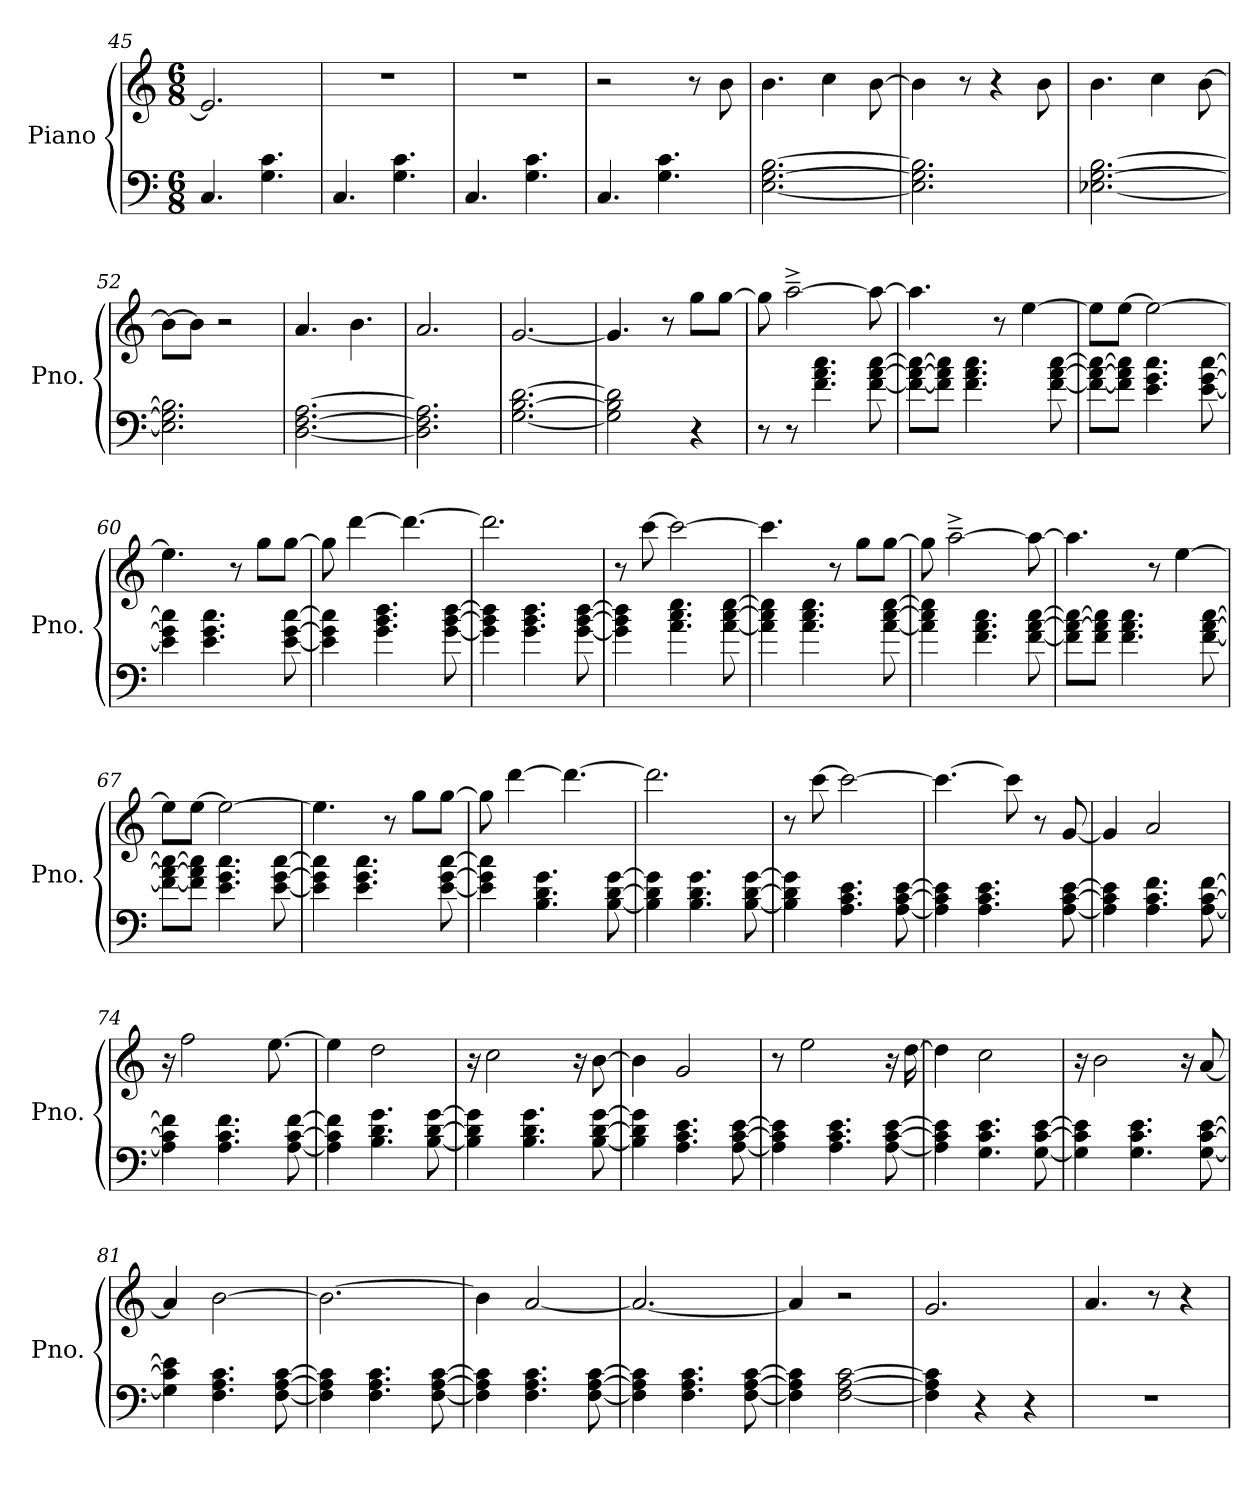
**kern	**kern
*part2	*part1
*staff2	*staff1
*I"Piano	*I"Piano
*I'Pno.	*I'Pno.
*clefF4	*clefG2
*k[]	*k[]
*M6/8	*M6/8
=45	=45
4.C/	2.e/]
4.G\ 4.c\	.
!!LO:PB:g=z
=46	=46
4.C/	2.r
4.G\ 4.c\	.
=47	=47
4.C/	2.r
4.G\ 4.c\	.
=48	=48
4.C/	2r
4.G\ 4.c\	.
.	8r
.	8b\
=49	=49
[2.E\ [2.G\ [2.B\	4.b\
.	4cc\
.	[8b\
=50	=50
2.E\] 2.G\] 2.B\]	4b\]
.	8r
.	4r
.	8b\
=51	=51
[2.E-X\ [2.G\ [2.B\	4.b\
.	4cc\
.	[8b\
=52	=52
2.E-\] 2.G\] 2.B\]	8b\L_
.	8b\J]
.	2r
=53	=53
[2.D\ [2.F\ [2.A\	4.a/
.	4.b\
=54	=54
2.D\] 2.F\] 2.A\]	2.a/
=55	=55
[2.G\ [2.B\ [2.d\	[2.g/
!!LO:LB:g=z
=56	=56
2G\] 2B\] 2d\]	4.g/]
.	8r
4r	8gg\L
.	[8gg\J
=57	=57
8r	8gg\]
8r	[2aa~^\
4.f\ 4.a\ 4.cc\	.
[8f\ [8a\ [8cc\	8aa\_
=58	=58
8f\_ 8a\_ 8cc\_L	4.aa\]
8f\] 8a\] 8cc\]J	.
4.f\ 4.a\ 4.cc\	.
.	8r
.	[4ee\
[8f\ [8a\ [8cc\	.
=59	=59
8f\_ 8a\_ 8cc\_L	8ee\L]
8f\] 8a\] 8cc\]J	[8ee\J
4.e\ 4.g\ 4.cc\	2ee\_
[8e\ [8g\ [8cc\	.
=60	=60
4e\] 4g\] 4cc\]	4.ee\]
4.e\ 4.g\ 4.cc\	.
.	8r
.	8gg\L
[8e\ [8g\ [8cc\	[8gg\J
=61	=61
4e\] 4g\] 4cc\]	8gg\]
.	[4ddd\
4.g\ 4.b\ 4.dd\	.
.	4.ddd\_
[8g\ [8b\ [8dd\	.
=62	=62
4g\] 4b\] 4dd\]	2.ddd\]
4.g\ 4.b\ 4.dd\	.
[8g\ [8b\ [8dd\	.
!!LO:LB:g=z
=63	=63
4g\] 4b\] 4dd\]	8r
.	[8ccc\
4.a\ 4.cc\ 4.ee\	2ccc\_
[8a\ [8cc\ [8ee\	.
=64	=64
4a\] 4cc\] 4ee\]	4.ccc\]
4.a\ 4.cc\ 4.ee\	.
.	8r
.	8gg\L
[8a\ [8cc\ [8ee\	[8gg\J
=65	=65
4a\] 4cc\] 4ee\]	8gg\]
.	[2aa~^\
4.f\ 4.a\ 4.cc\	.
[8f\ [8a\ [8cc\	8aa\_
=66	=66
8f\] 8a\_ 8cc\_L	4.aa\]
8f\ 8a\] 8cc\]J	.
4.f\ 4.a\ 4.cc\	.
.	8r
.	[4ee\
[8f\ [8a\ [8cc\	.
=67	=67
8f\_ 8a\_ 8cc\_L	8ee\L]
8f\] 8a\] 8cc\]J	[8ee\J
4.e\ 4.g\ 4.cc\	2ee\_
[8e\ [8g\ [8cc\	.
=68	=68
4e\] 4g\] 4cc\]	4.ee\]
4.e\ 4.g\ 4.cc\	.
.	8r
.	8gg\L
[8e\ [8g\ [8cc\	[8gg\J
=69	=69
4e\] 4g\] 4cc\]	8gg\]
.	[4ddd\
4.B\ 4.d\ 4.g\	.
.	4.ddd\_
[8B\ [8d\ [8g\	.
!!LO:LB:g=z
=70	=70
4B\] 4d\] 4g\]	2.ddd\]
4.B\ 4.d\ 4.g\	.
[8B\ [8d\ [8g\	.
=71	=71
4B\] 4d\] 4g\]	8r
.	[8ccc\
4.A\ 4.c\ 4.e\	2ccc\_
[8A\ [8c\ [8e\	.
=72	=72
4A\] 4c\] 4e\]	4.ccc\_
4.A\ 4.c\ 4.e\	.
.	8ccc\]
.	8r
[8A\ [8c\ [8e\	[8g/
=73	=73
4A\] 4c\] 4e\]	4g/]
4.A\ 4.c\ 4.f\	2a/
[8A\ [8c\ [8f\	.
=74	=74
4A\] 4c\] 4f\]	16r
.	2ff\
4.A\ 4.c\ 4.f\	.
.	[8.ee\
[8A\ [8c\ [8f\	.
=75	=75
4A\] 4c\] 4f\]	4ee\]
4.B\ 4.d\ 4.g\	2dd\
[8B\ [8d\ [8g\	.
=76	=76
4B\] 4d\] 4g\]	16r
.	2cc\
4.B\ 4.d\ 4.g\	.
.	16r
[8B\ [8d\ [8g\	[8b\
=77	=77
4B\] 4d\] 4g\]	4b\]
4.A\ 4.c\ 4.e\	2g/
[8A\ [8c\ [8e\	.
!!LO:LB:g=z
=78	=78
4A\] 4c\] 4e\]	8r
.	2ee\
4.A\ 4.c\ 4.e\	.
[8A\ [8c\ [8e\	16r
.	[16dd\
=79	=79
4A\] 4c\] 4e\]	4dd\]
4.G\ 4.c\ 4.e\	2cc\
[8G\ [8c\ [8e\	.
=80	=80
4G\] 4c\] 4e\]	16r
.	2b\
4.G\ 4.c\ 4.e\	.
.	16r
[8G\ [8c\ [8e\	[8a/
=81	=81
4G\] 4c\] 4e\]	4a/]
4.F\ 4.A\ 4.c\	[2b\
[8F\ [8A\ [8c\	.
=82	=82
4F\] 4A\] 4c\]	2.b\_
4.F\ 4.A\ 4.c\	.
[8F\ [8A\ [8c\	.
=83	=83
4F\] 4A\] 4c\]	4b\]
4.F\ 4.A\ 4.c\	[2a/
[8F\ [8A\ [8c\	.
=84	=84
4F\] 4A\] 4c\]	2.a/_
4.F\ 4.A\ 4.c\	.
[8F\ [8A\ [8c\	.
=85	=85
4F\] 4A\] 4c\]	4a/]
[2F\ [2A\ [2c\	2r
!!LO:PB:g=z
=86	=86
4F\] 4A\] 4c\]	2.g/
4r	.
4r	.
=87	=87
2.r	4.a/
.	8r
.	4r
=	=
*-	*-
